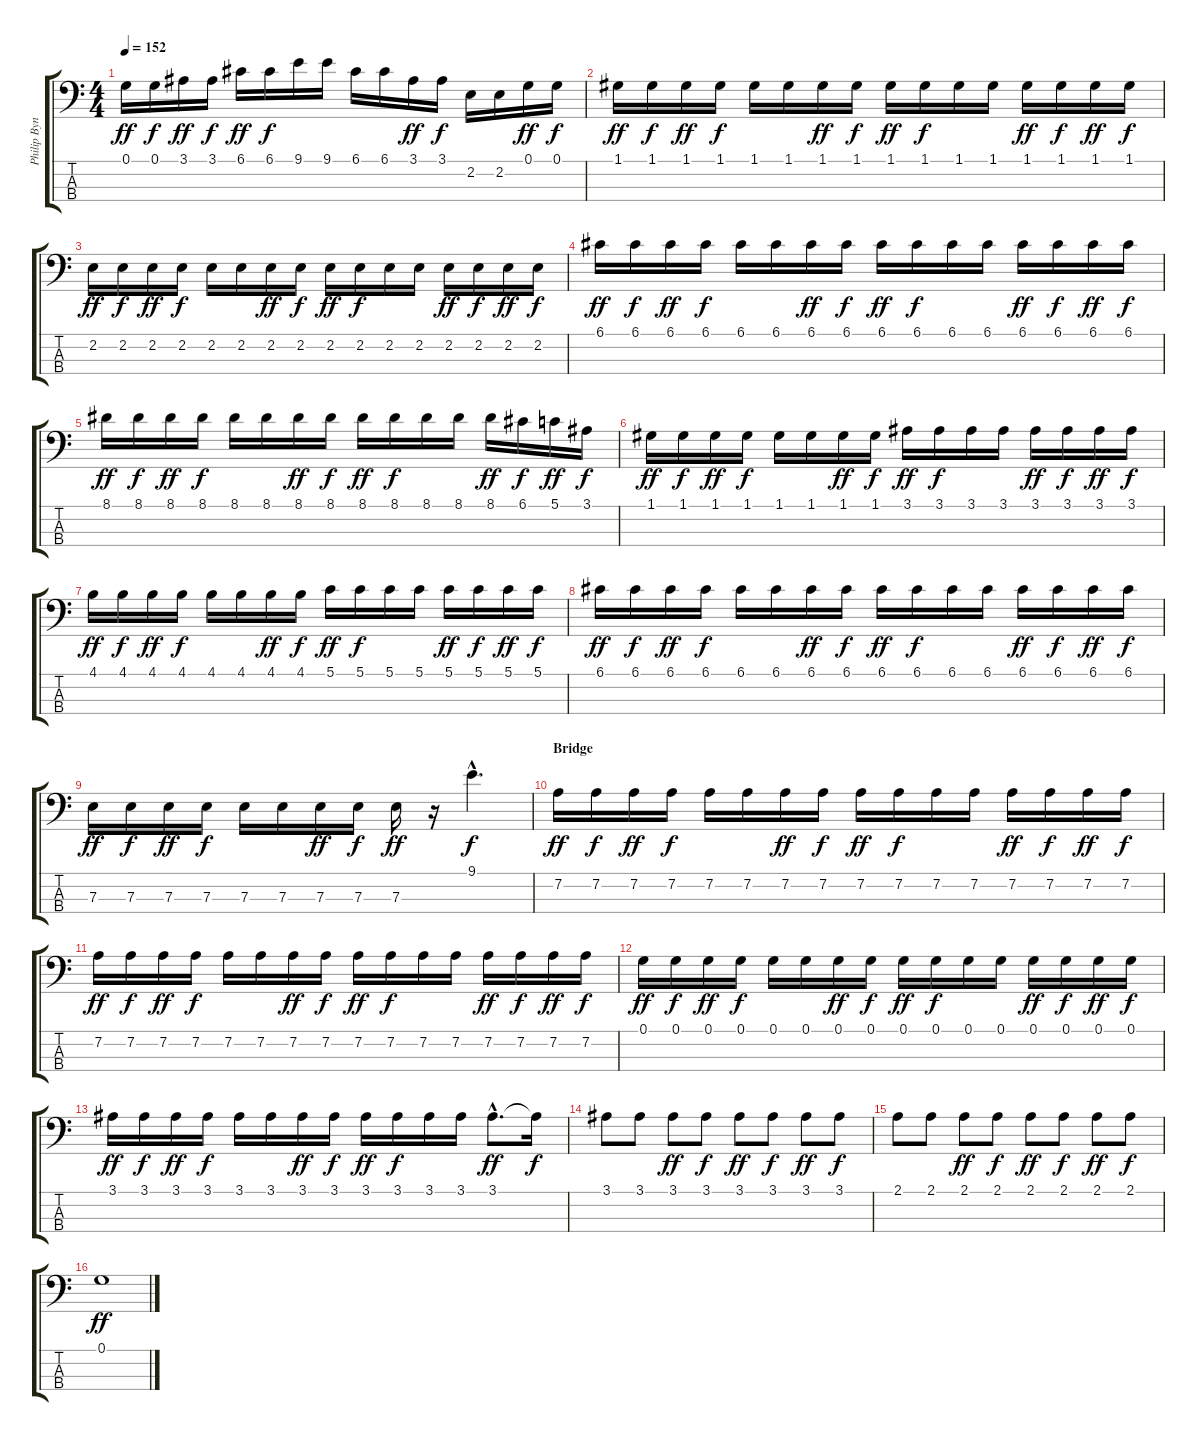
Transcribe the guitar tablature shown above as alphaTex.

\track ("Philip Bynoe" "Philip Byn") {instrument electricbasspick}
\staff {score tabs}
\tuning (G2 D2 A1 E1) {hide}
\ts (4 4)
\tempo 152
\clef f4
\ks c
0.1.16{dy ff} 0.1.16{dy f} 3.1.16{dy ff} 3.1.16{dy f} 6.1.16{dy ff} 6.1.16{dy f} 9.1.16 9.1.16 6.1.16 6.1.16 3.1.16{dy ff} 3.1.16{dy f} 2.2.16 2.2.16 0.1.16{dy ff} 0.1.16{dy f} |
1.1.16{dy ff} 1.1.16{dy f} 1.1.16{dy ff} 1.1.16{dy f} 1.1.16 1.1.16 1.1.16{dy ff} 1.1.16{dy f} 1.1.16{dy ff} 1.1.16{dy f} 1.1.16 1.1.16 1.1.16{dy ff} 1.1.16{dy f} 1.1.16{dy ff} 1.1.16{dy f} |
2.2.16{dy ff} 2.2.16{dy f} 2.2.16{dy ff} 2.2.16{dy f} 2.2.16 2.2.16 2.2.16{dy ff} 2.2.16{dy f} 2.2.16{dy ff} 2.2.16{dy f} 2.2.16 2.2.16 2.2.16{dy ff} 2.2.16{dy f} 2.2.16{dy ff} 2.2.16{dy f} |
6.1.16{dy ff} 6.1.16{dy f} 6.1.16{dy ff} 6.1.16{dy f} 6.1.16 6.1.16 6.1.16{dy ff} 6.1.16{dy f} 6.1.16{dy ff} 6.1.16{dy f} 6.1.16 6.1.16 6.1.16{dy ff} 6.1.16{dy f} 6.1.16{dy ff} 6.1.16{dy f} |
8.1.16{dy ff} 8.1.16{dy f} 8.1.16{dy ff} 8.1.16{dy f} 8.1.16 8.1.16 8.1.16{dy ff} 8.1.16{dy f} 8.1.16{dy ff} 8.1.16{dy f} 8.1.16 8.1.16 8.1.16{dy ff} 6.1.16{dy f} 5.1.16{dy ff} 3.1.16{dy f} |
1.1.16{dy ff} 1.1.16{dy f} 1.1.16{dy ff} 1.1.16{dy f} 1.1.16 1.1.16 1.1.16{dy ff} 1.1.16{dy f} 3.1.16{dy ff} 3.1.16{dy f} 3.1.16 3.1.16 3.1.16{dy ff} 3.1.16{dy f} 3.1.16{dy ff} 3.1.16{dy f} |
4.1.16{dy ff} 4.1.16{dy f} 4.1.16{dy ff} 4.1.16{dy f} 4.1.16 4.1.16 4.1.16{dy ff} 4.1.16{dy f} 5.1.16{dy ff} 5.1.16{dy f} 5.1.16 5.1.16 5.1.16{dy ff} 5.1.16{dy f} 5.1.16{dy ff} 5.1.16{dy f} |
6.1.16{dy ff} 6.1.16{dy f} 6.1.16{dy ff} 6.1.16{dy f} 6.1.16 6.1.16 6.1.16{dy ff} 6.1.16{dy f} 6.1.16{dy ff} 6.1.16{dy f} 6.1.16 6.1.16 6.1.16{dy ff} 6.1.16{dy f} 6.1.16{dy ff} 6.1.16{dy f} |
7.3.16{dy ff} 7.3.16{dy f} 7.3.16{dy ff} 7.3.16{dy f} 7.3.16 7.3.16 7.3.16{dy ff} 7.3.16{dy f} 7.3.16{dy ff} r.16 9.1{hac}.4{d dy f} |
\section ("" "Bridge")
7.2.16{dy ff} 7.2.16{dy f} 7.2.16{dy ff} 7.2.16{dy f} 7.2.16 7.2.16 7.2.16{dy ff} 7.2.16{dy f} 7.2.16{dy ff} 7.2.16{dy f} 7.2.16 7.2.16 7.2.16{dy ff} 7.2.16{dy f} 7.2.16{dy ff} 7.2.16{dy f} |
7.2.16{dy ff} 7.2.16{dy f} 7.2.16{dy ff} 7.2.16{dy f} 7.2.16 7.2.16 7.2.16{dy ff} 7.2.16{dy f} 7.2.16{dy ff} 7.2.16{dy f} 7.2.16 7.2.16 7.2.16{dy ff} 7.2.16{dy f} 7.2.16{dy ff} 7.2.16{dy f} |
0.1.16{dy ff} 0.1.16{dy f} 0.1.16{dy ff} 0.1.16{dy f} 0.1.16 0.1.16 0.1.16{dy ff} 0.1.16{dy f} 0.1.16{dy ff} 0.1.16{dy f} 0.1.16 0.1.16 0.1.16{dy ff} 0.1.16{dy f} 0.1.16{dy ff} 0.1.16{dy f} |
3.1.16{dy ff} 3.1.16{dy f} 3.1.16{dy ff} 3.1.16{dy f} 3.1.16 3.1.16 3.1.16{dy ff} 3.1.16{dy f} 3.1.16{dy ff} 3.1.16{dy f} 3.1.16 3.1.16 3.1{hac}.8{d dy ff} 3.1{t}.16{dy f} |
3.1.8 3.1.8 3.1.8{dy ff} 3.1.8{dy f} 3.1.8{dy ff} 3.1.8{dy f} 3.1.8{dy ff} 3.1.8{dy f} |
2.1.8 2.1.8 2.1.8{dy ff} 2.1.8{dy f} 2.1.8{dy ff} 2.1.8{dy f} 2.1.8{dy ff} 2.1.8{dy f} |
0.1.1{dy ff}
